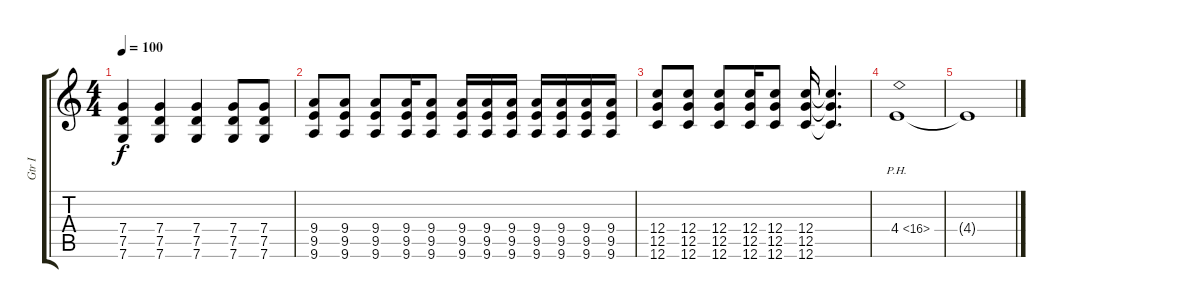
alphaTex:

\track ("Gtr I" "Gtr I") {instrument overdrivenguitar}
\staff {score tabs}
\tuning (D4 A3 F3 C3 G2 C2) {hide}
\ts (4 4)
\tempo 100
\clef g2
\ks c
(7.4 7.5 7.6).4{dy f} (7.4 7.5 7.6).4 (7.4 7.5 7.6).4 (7.4 7.5 7.6).8 (7.4 7.5 7.6).8 |
(9.4 9.5 9.6).8 (9.4 9.5 9.6).8 (9.4 9.5 9.6).8 (9.4 9.5 9.6).16 (9.4 9.5 9.6).8 (9.4 9.5 9.6).16 (9.4 9.5 9.6).16 (9.4 9.5 9.6).16 (9.4 9.5 9.6).16 (9.4 9.5 9.6).16 (9.4 9.5 9.6).16 (9.4 9.5 9.6).16 |
(12.4 12.5 12.6).8 (12.4 12.5 12.6).8 (12.4 12.5 12.6).8 (12.4 12.5 12.6).16 (12.4 12.5 12.6).8 (12.4 12.5 12.6).16 (12.4{t} 12.5{t} 12.6{t}).4{d} |
4.4{ph 12}.1{volume 7} |
4.4{t}.1{volume 0}
